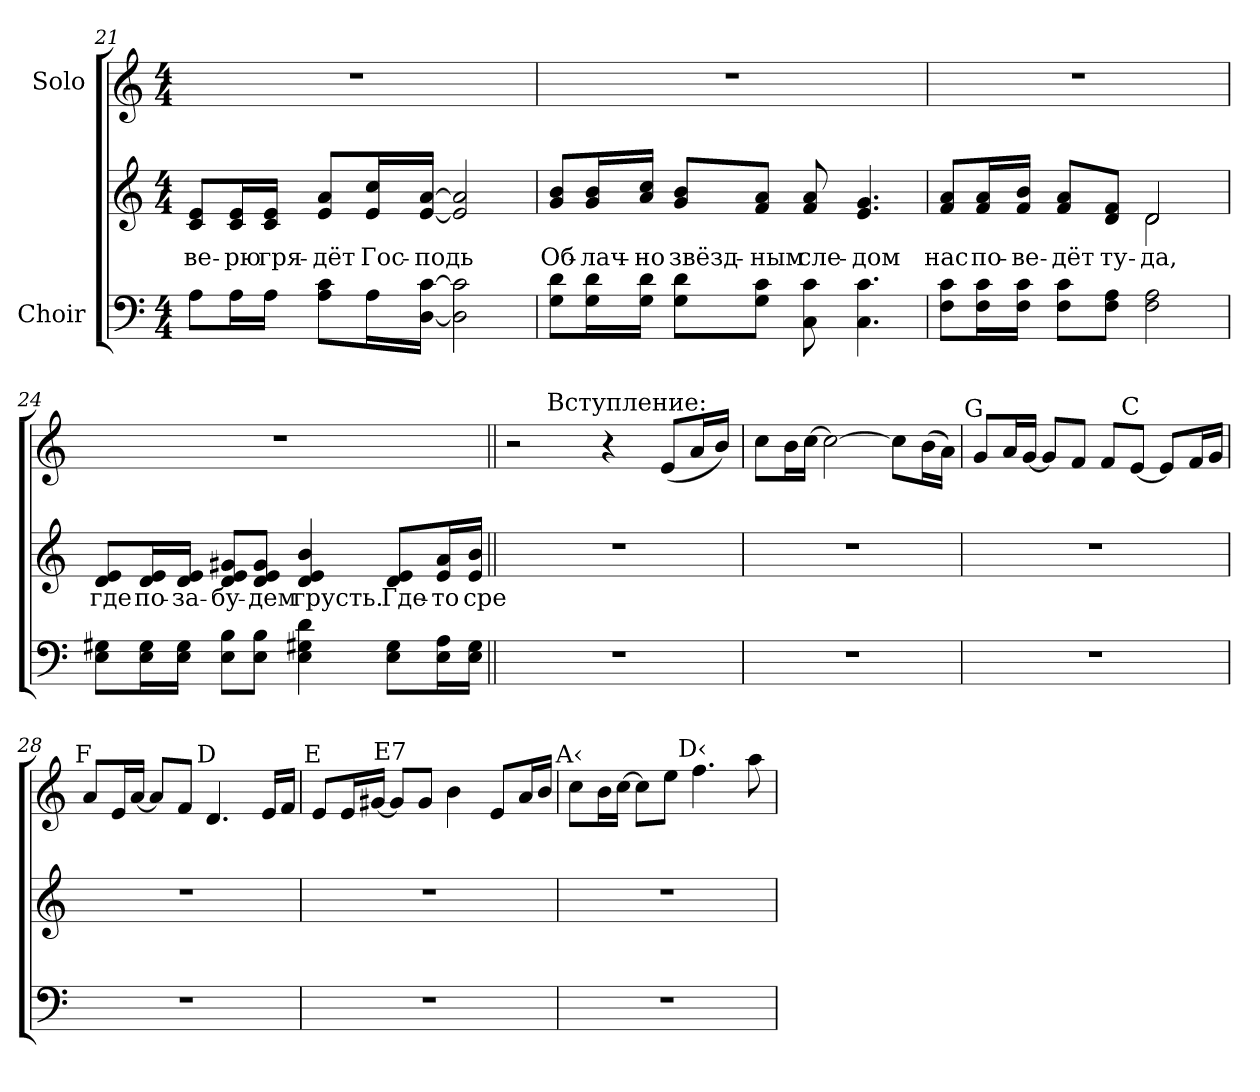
**kern	**kern	**text	**kern
*part2	*part2	*part2	*part1
*staff3	*staff2	*staff2	*staff1
*I"Choir	*	*	*I"Solo
*clefF4	*clefG2	*	*clefG2
*k[]	*k[]	*	*k[]
*C:	*C:	*	*C:
*M4/4	*M4/4	*	*M4/4
=21	=21	=21	=21
!	!	!LO:LY:b:color=#000000	!
8Ai\L	8ci/ 8eiL	ве-	1r
!	!	!LO:LY:b:color=#000000	!
16Ai\L	16ci/ 16eiL	-рю	.
!	!	!LO:LY:b:color=#000000	!
16Ai\JJ	16ci/ 16eiJJ	гря-	.
!	!	!LO:LY:b:color=#000000	!
8Ai\ 8ciL	8ei/ 8aiL	-дёт	.
!	!	!LO:LY:b:color=#000000	!
16Ai\L	16ei/ 16cciL	Гос-	.
!	!	!LO:LY:b:color=#000000	!
[<16Di\ [>16ciJJ	[<16ei/ [>16aiJJ	-подь	.
2Di\] 2ci]	2ei/] 2ai]	.	.
!!LO:LB:g=z
=22	=22	=22	=22
!	!	!LO:LY:b:color=#000000	!
8Gi\ 8diL	8gi/ 8biL	Об-	1r
!	!	!LO:LY:b:color=#000000	!
16Gi\ 16diL	16gi/ 16biL	-лач-	.
!	!	!LO:LY:b:color=#000000	!
16Gi\ 16diJJ	16ai/ 16cciJJ	-но	.
!	!	!LO:LY:b:color=#000000	!
8Gi\ 8diL	8gi/ 8biL	звёзд-	.
!	!	!LO:LY:b:color=#000000	!
8Gi\ 8ciJ	8fi/ 8aiJ	-ным	.
!	!	!LO:LY:b:color=#000000	!
8Ci\ 8ci	8fi/ 8ai	сле-	.
!	!	!LO:LY:b:color=#000000	!
4.Ci\ 4.ci	4.ei/ 4.gi	-дом	.
=23	=23	=23	=23
!	!	!LO:LY:b:color=#000000	!
*	*^	*	*
8Fi\ 8ciL	8fi/ 8aiL	2ryy	нас	1r
!	!	!	!LO:LY:b:color=#000000	!
16Fi\ 16ciL	16fi/ 16aiL	.	по-	.
!	!	!	!LO:LY:b:color=#000000	!
16Fi\ 16ciJJ	16fi/ 16biJJ	.	-ве-	.
!	!	!	!LO:LY:b:color=#000000	!
8Fi\ 8ciL	8fi/ 8aiL	.	-дёт	.
!	!	!	!LO:LY:b:color=#000000	!
8Fi\ 8AiJ	8di/ 8fiJ	.	ту-	.
!	!	!	!LO:LY:b:color=#000000	!
2Fi\ 2Ai	2di/	2di\	-да,	.
*	*v	*v	*	*
=24	=24	=24	=24
*	*^	*	*
!	!	!	!LO:LY:b:color=#000000	!
*	*v	*v	*	*
8Ei\ 8G#XiL	8di/ 8eiL	где	1r
!	!	!LO:LY:b:color=#000000	!
16Ei\ 16G#iL	16di/ 16eiL	по-	.
!	!	!LO:LY:b:color=#000000	!
16Ei\ 16G#iJJ	16di/ 16eiJJ	-за-	.
!	!	!LO:LY:b:color=#000000	!
8Ei\ 8BiL	8di/ 8ei 8g#XiL	-бу-	.
!	!	!LO:LY:b:color=#000000	!
8Ei\ 8BiJ	8di/ 8ei 8g#iJ	-дем	.
!	!	!LO:LY:b:color=#000000	!
4Ei\ 4G#Xi 4di	4di/ 4ei 4bi	грусть.	.
!	!	!LO:LY:b:color=#000000	!
8Ei\ 8G#iL	8di/ 8eiL	Где-	.
!	!	!LO:LY:b:color=#000000	!
16Ei\ 16AiL	16ei/ 16aiL	-то	.
!	!	!LO:LY:b:color=#000000	!
16Ei\ 16G#iJJ	16ei/ 16biJJ	сре-	.
!!LO:PB:g=z
=25||	=25||	=25||	=25||
*	*	*	*^
1r	1r	.	2r	8ryy
.	.	.	.	64.ryy
!	!	!	!	!LO:TX:a:t=Вступление&colon;
.	.	.	.	2ryy
.	.	.	4r	.
.	.	.	.	4ryy
.	.	.	(8ei/L	.
.	.	.	16ai/L	.
.	.	.	.	16ryy
.	.	.	16bi/JJ)	.
.	.	.	.	32ryy
.	.	.	.	128ryy
=26	=26	=26	=26	=26
!	!	!	!LO:TX:a:cj:t=D‹7	!
*	*	*	*v	*v
1r	1r	.	8cci\L
.	.	.	16bi\L
.	.	.	[>16cci\JJ
.	.	.	2cci\_>
.	.	.	8cci\L]
.	.	.	(16bi\L
.	.	.	16ai\JJ)
=27	=27	=27	=27
!	!	!	!LO:TX:a:cj:t=G
1r	1r	.	8gi/L
.	.	.	16ai/L
.	.	.	[<16gi/JJ
.	.	.	8gi/L]
.	.	.	8fi/J
.	.	.	8fi/L
!	!	!	!LO:TX:a:cj:t=C
.	.	.	[<8ei/J
.	.	.	8ei/L]
.	.	.	16fi/L
.	.	.	16gi/JJ
=28	=28	=28	=28
!	!	!	!LO:TX:a:cj:t=F
1r	1r	.	8ai/L
.	.	.	16ei/L
.	.	.	[<16ai/JJ
.	.	.	8ai/L]
.	.	.	8fi/J
!	!	!	!LO:TX:a:cj:t=D
.	.	.	4.di/
.	.	.	16ei/LL
.	.	.	16fi/JJ
=29	=29	=29	=29
!	!	!	!LO:TX:a:cj:t=E
1r	1r	.	8ei/L
.	.	.	16ei/L
.	.	.	[<16g#Xi/JJ
!	!	!	!LO:TX:a:cj:t=E7
.	.	.	8g#i/L]
.	.	.	8g#i/J
.	.	.	4bi\
.	.	.	8ei/L
.	.	.	16ai/L
.	.	.	16bi/JJ
!!LO:LB:g=z
=30	=30	=30	=30
!	!	!	!LO:TX:a:cj:t=A‹
1r	1r	.	8cci\L
.	.	.	16bi\L
.	.	.	[>16cci\JJ
.	.	.	8cci\L]
.	.	.	8eei\J
!	!	!	!LO:TX:a:cj:t=D‹
.	.	.	4.ffi\
.	.	.	8aai\
=	=	=	=
*-	*-	*-	*-
